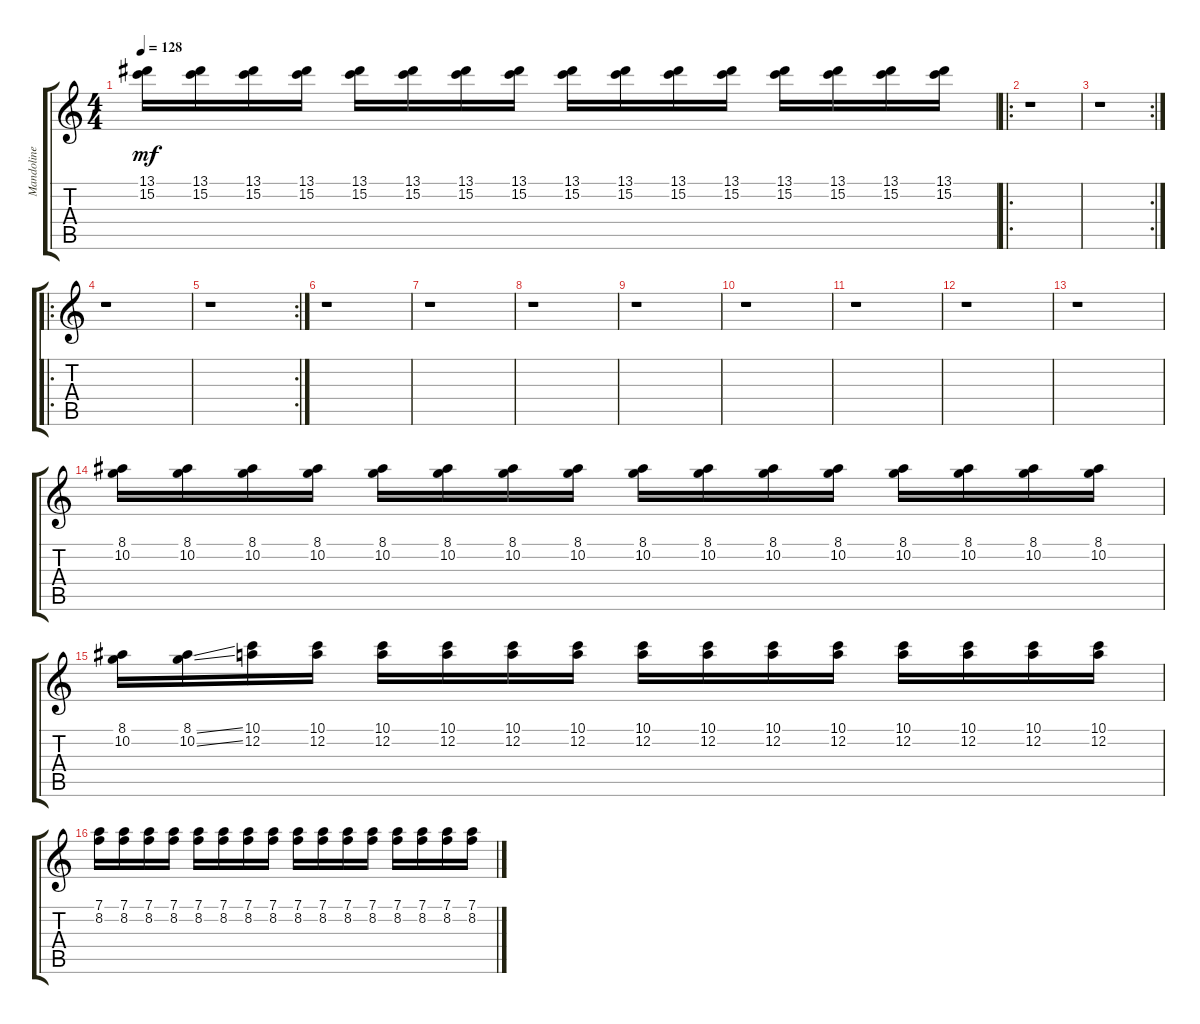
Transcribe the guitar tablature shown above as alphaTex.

\track ("Mandoline" "Mandoline") {instrument electricguitarclean}
\staff {score tabs}
\tuning (D4 A3 F3 C3 G2 C2) {hide}
\ts (4 4)
\tempo 128
\clef g2
\ks c
(13.1 15.2).16{dy mf} (13.1 15.2).16 (13.1 15.2).16 (13.1 15.2).16 (13.1 15.2).16 (13.1 15.2).16 (13.1 15.2).16 (13.1 15.2).16 (13.1 15.2).16 (13.1 15.2).16 (13.1 15.2).16 (13.1 15.2).16 (13.1 15.2).16 (13.1 15.2).16 (13.1 15.2).16 (13.1 15.2).16 |
\ro
r.1 |
\rc 2
r.1 |
\ro
r.1 |
\rc 2
r.1 |
r.1 |
r.1 |
r.1 |
r.1 |
r.1 |
r.1 |
r.1 |
r.1 |
(8.1 10.2).16 (8.1 10.2).16 (8.1 10.2).16 (8.1 10.2).16 (8.1 10.2).16 (8.1 10.2).16 (8.1 10.2).16 (8.1 10.2).16 (8.1 10.2).16 (8.1 10.2).16 (8.1 10.2).16 (8.1 10.2).16 (8.1 10.2).16 (8.1 10.2).16 (8.1 10.2).16 (8.1 10.2).16 |
(8.1 10.2).16 (8.1{ss} 10.2{ss}).16 (10.1 12.2).16 (10.1 12.2).16 (10.1 12.2).16 (10.1 12.2).16 (10.1 12.2).16 (10.1 12.2).16 (10.1 12.2).16 (10.1 12.2).16 (10.1 12.2).16 (10.1 12.2).16 (10.1 12.2).16 (10.1 12.2).16 (10.1 12.2).16 (10.1 12.2).16 |
(7.1 8.2).16 (7.1 8.2).16 (7.1 8.2).16 (7.1 8.2).16 (7.1 8.2).16 (7.1 8.2).16 (7.1 8.2).16 (7.1 8.2).16 (7.1 8.2).16 (7.1 8.2).16 (7.1 8.2).16 (7.1 8.2).16 (7.1 8.2).16 (7.1 8.2).16 (7.1 8.2).16 (7.1 8.2).16
